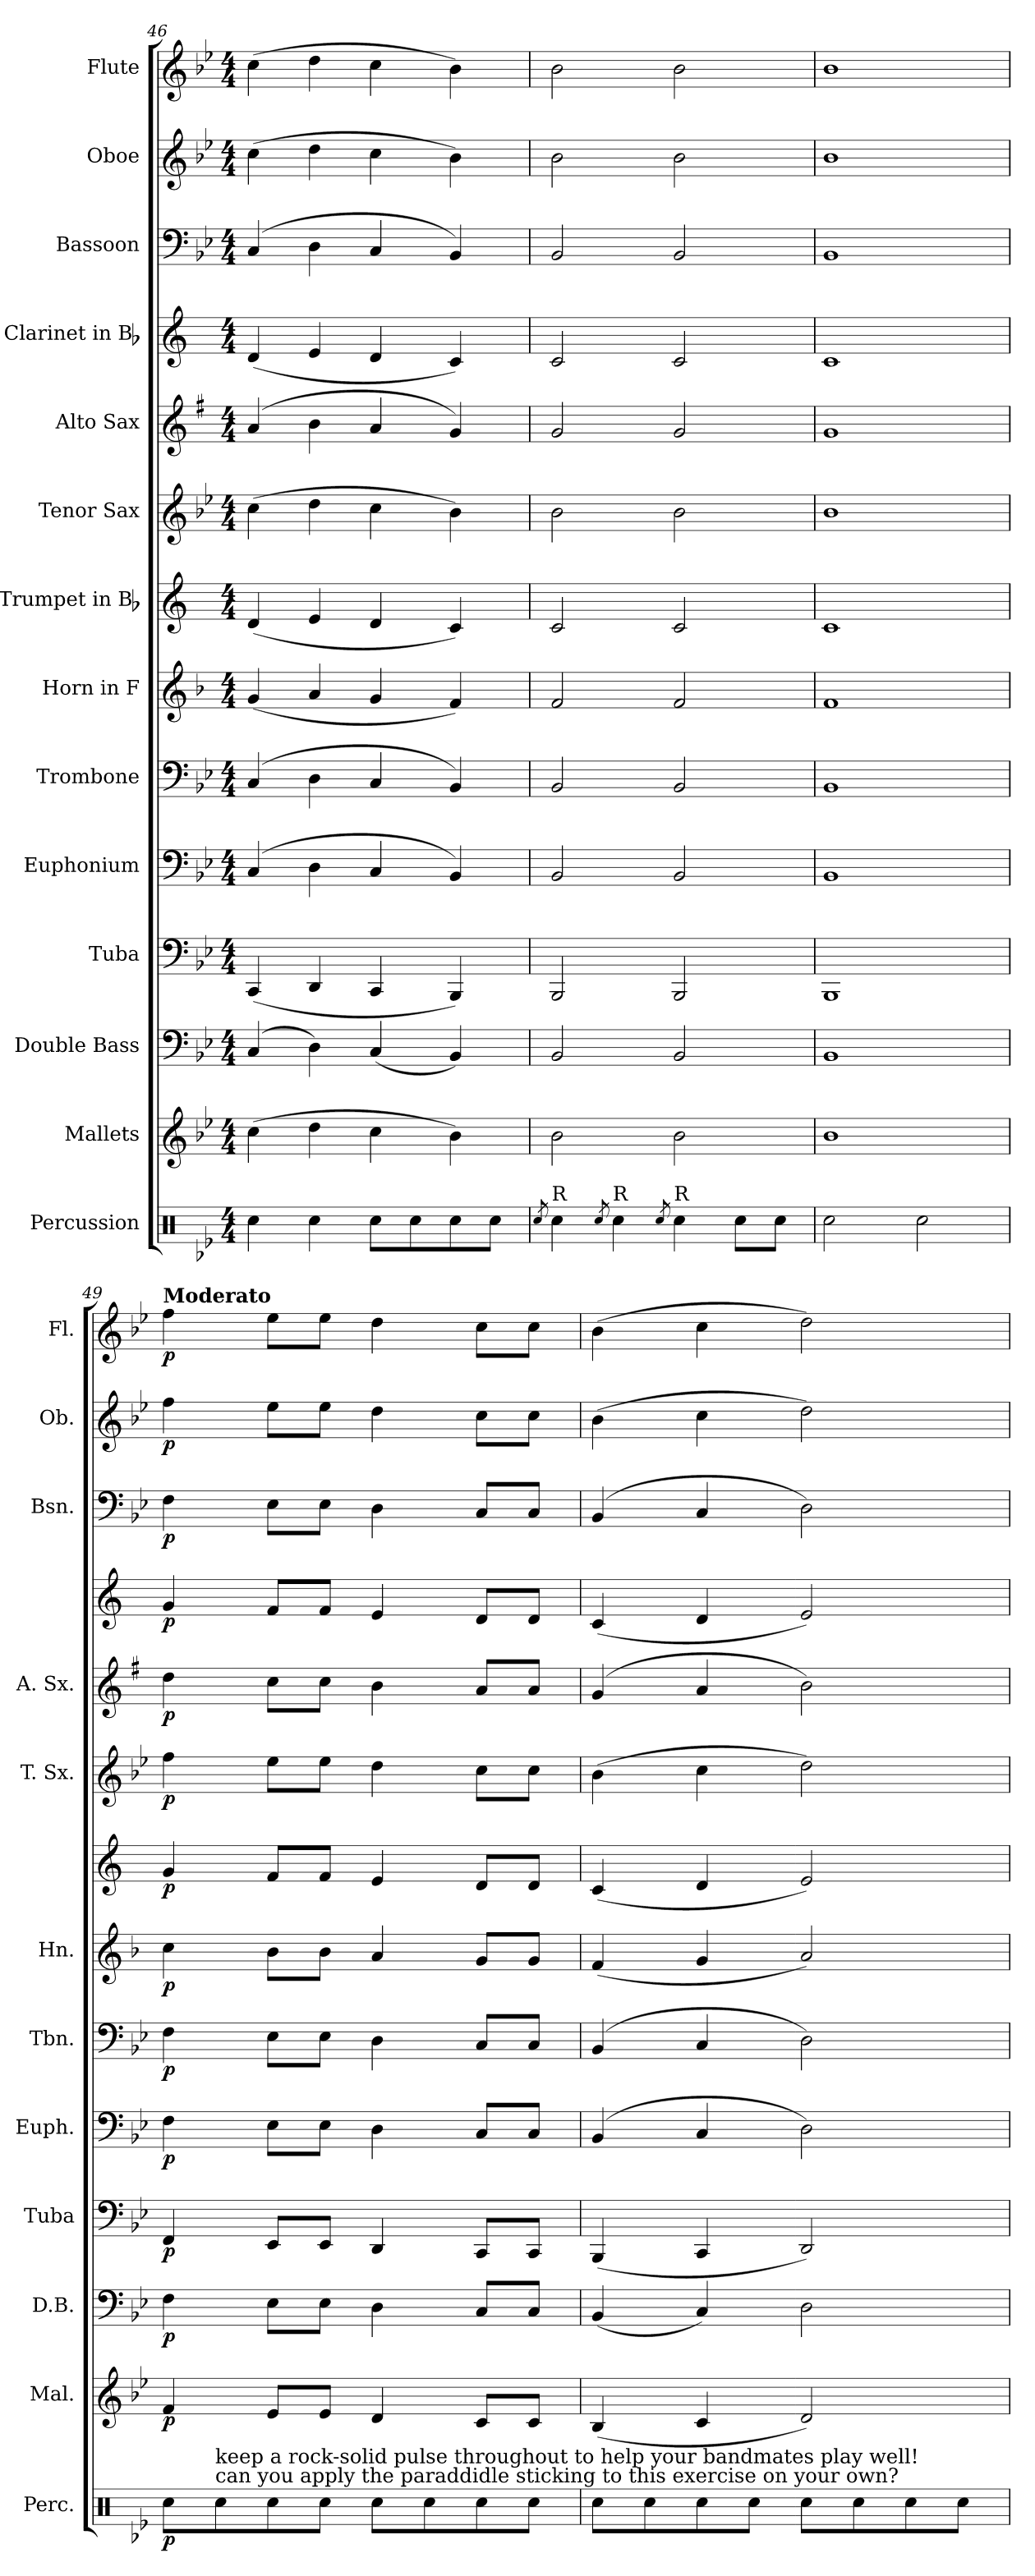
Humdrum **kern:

**kern	**dynam	**kern	**dynam	**kern	**dynam	**kern	**dynam	**kern	**dynam	**kern	**dynam	**kern	**dynam	**kern	**dynam	**kern	**dynam	**kern	**dynam	**kern	**dynam	**kern	**dynam	**kern	**dynam	**kern	**dynam
*part14	*part14	*part13	*part13	*part12	*part12	*part11	*part11	*part10	*part10	*part9	*part9	*part8	*part8	*part7	*part7	*part6	*part6	*part5	*part5	*part4	*part4	*part3	*part3	*part2	*part2	*part1	*part1
*staff14	*staff14	*staff13	*staff13	*staff12	*staff12	*staff11	*staff11	*staff10	*staff10	*staff9	*staff9	*staff8	*staff8	*staff7	*staff7	*staff6	*staff6	*staff5	*staff5	*staff4	*staff4	*staff3	*staff3	*staff2	*staff2	*staff1	*staff1
*I"Percussion	*	*I"Mallets	*	*I"Double Bass	*	*I"Tuba	*	*I"Euphonium	*	*I"Trombone	*	*I"Horn in F	*	*I"Trumpet in Bb	*	*I"Tenor Sax	*	*I"Alto Sax	*	*I"Clarinet in Bb	*	*I"Bassoon	*	*I"Oboe	*	*I"Flute	*
*I'Perc.	*	*I'Mal.	*	*I'D.B.	*	*I'Tuba	*	*I'Euph.	*	*I'Tbn.	*	*I'Hn.	*	*	*	*I'T. Sx.	*	*I'A. Sx.	*	*	*	*I'Bsn.	*	*I'Ob.	*	*I'Fl.	*
*clefX	*	*clefG2	*	*clefF4	*	*clefF4	*	*clefF4	*	*clefF4	*	*clefG2	*	*clefG2	*	*clefG2	*	*clefG2	*	*clefG2	*	*clefF4	*	*clefG2	*	*clefG2	*
*	*	*	*	*ITrd7c12	*	*	*	*	*	*	*	*ITrd4c7	*	*ITrd1c2	*	*ITrd8c14	*	*ITrd5c9	*	*ITrd1c2	*	*	*	*	*	*	*
*k[b-e-]	*	*k[b-e-]	*	*k[b-e-]	*	*k[b-e-]	*	*k[b-e-]	*	*k[b-e-]	*	*k[b-e-]	*	*k[b-e-]	*	*k[b-e-]	*	*k[b-e-]	*	*k[b-e-]	*	*k[b-e-]	*	*k[b-e-]	*	*k[b-e-]	*
*B-:	*	*B-:	*	*B-:	*	*B-:	*	*B-:	*	*B-:	*	*B-:	*	*B-:	*	*B-:	*	*B-:	*	*B-:	*	*B-:	*	*B-:	*	*B-:	*
*M4/4	*	*M4/4	*	*M4/4	*	*M4/4	*	*M4/4	*	*M4/4	*	*M4/4	*	*M4/4	*	*M4/4	*	*M4/4	*	*M4/4	*	*M4/4	*	*M4/4	*	*M4/4	*
=46	=46	=46	=46	=46	=46	=46	=46	=46	=46	=46	=46	=46	=46	=46	=46	=46	=46	=46	=46	=46	=46	=46	=46	=46	=46	=46	=46
4Rcc\	.	(>4cc\	.	(4CC/	.	(<4CC/	.	(4C/	.	(4C/	.	(<4c/	.	(<4c/	.	(>4c\	.	(4c/	.	(<4c/	.	(4C/	.	(>4cc\	.	(>4cc\	.
4Rcc\	.	4dd\	.	4DD\)	.	4DD/	.	4D\	.	4D\	.	4d/	.	4d/	.	4d\	.	4d\	.	4d/	.	4D\	.	4dd\	.	4dd\	.
8Rcc\L	.	4cc\	.	(<4CC/	.	4CC/	.	4C/	.	4C/	.	4c/	.	4c/	.	4c\	.	4c/	.	4c/	.	4C/	.	4cc\	.	4cc\	.
8Rcc\	.	.	.	.	.	.	.	.	.	.	.	.	.	.	.	.	.	.	.	.	.	.	.	.	.	.	.
8Rcc\	.	4b-\)	.	4BBB-/)	.	4BBB-/)	.	4BB-/)	.	4BB-/)	.	4B-/)	.	4B-/)	.	4B-\)	.	4B-/)	.	4B-/)	.	4BB-/)	.	4b-\)	.	4b-\)	.
8Rcc\J	.	.	.	.	.	.	.	.	.	.	.	.	.	.	.	.	.	.	.	.	.	.	.	.	.	.	.
=47	=47	=47	=47	=47	=47	=47	=47	=47	=47	=47	=47	=47	=47	=47	=47	=47	=47	=47	=47	=47	=47	=47	=47	=47	=47	=47	=47
8qRcc/	.	.	.	.	.	.	.	.	.	.	.	.	.	.	.	.	.	.	.	.	.	.	.	.	.	.	.
!LO:TX:a:t=R	!	!	!	!	!	!	!	!	!	!	!	!	!	!	!	!	!	!	!	!	!	!	!	!	!	!	!
4Rcc\	.	2b-\	.	2BBB-/	.	2BBB-/	.	2BB-/	.	2BB-/	.	2B-/	.	2B-/	.	2B-\	.	2B-/	.	2B-/	.	2BB-/	.	2b-\	.	2b-\	.
8qRcc/	.	.	.	.	.	.	.	.	.	.	.	.	.	.	.	.	.	.	.	.	.	.	.	.	.	.	.
!LO:TX:a:t=R	!	!	!	!	!	!	!	!	!	!	!	!	!	!	!	!	!	!	!	!	!	!	!	!	!	!	!
4Rcc\	.	.	.	.	.	.	.	.	.	.	.	.	.	.	.	.	.	.	.	.	.	.	.	.	.	.	.
8qRcc/	.	.	.	.	.	.	.	.	.	.	.	.	.	.	.	.	.	.	.	.	.	.	.	.	.	.	.
!LO:TX:a:t=R	!	!	!	!	!	!	!	!	!	!	!	!	!	!	!	!	!	!	!	!	!	!	!	!	!	!	!
4Rcc\	.	2b-\	.	2BBB-/	.	2BBB-/	.	2BB-/	.	2BB-/	.	2B-/	.	2B-/	.	2B-\	.	2B-/	.	2B-/	.	2BB-/	.	2b-\	.	2b-\	.
8Rcc\L	.	.	.	.	.	.	.	.	.	.	.	.	.	.	.	.	.	.	.	.	.	.	.	.	.	.	.
8Rcc\J	.	.	.	.	.	.	.	.	.	.	.	.	.	.	.	.	.	.	.	.	.	.	.	.	.	.	.
=48	=48	=48	=48	=48	=48	=48	=48	=48	=48	=48	=48	=48	=48	=48	=48	=48	=48	=48	=48	=48	=48	=48	=48	=48	=48	=48	=48
2Rcc\	.	1b-	.	1BBB-	.	1BBB-	.	1BB-	.	1BB-	.	1B-	.	1B-	.	1B-	.	1B-	.	1B-	.	1BB-	.	1b-	.	1b-	.
2Rcc\	.	.	.	.	.	.	.	.	.	.	.	.	.	.	.	.	.	.	.	.	.	.	.	.	.	.	.
!!LO:PB:g=z
=49	=49	=49	=49	=49	=49	=49	=49	=49	=49	=49	=49	=49	=49	=49	=49	=49	=49	=49	=49	=49	=49	=49	=49	=49	=49	=49	=49
*	*	*	*	*	*	*	*	*	*	*	*	*	*	*	*	*	*	*	*	*	*	*	*	*	*	*MM100	*
!	!	!	!	!	!	!	!	!	!	!	!	!	!	!	!	!	!	!	!	!	!	!	!	!	!	!LO:TX:a:B:t=Moderato	!
!	!LO:DY:b	!	!LO:DY:b	!	!LO:DY:b	!	!LO:DY:b	!	!LO:DY:b	!	!LO:DY:b	!	!LO:DY:b	!	!LO:DY:b	!	!LO:DY:b	!	!LO:DY:b	!	!LO:DY:b	!	!LO:DY:b	!	!LO:DY:b	!	!LO:DY:b
8Rcc\L	p	4f/	p	4FF\	p	4FF/	p	4F\	p	4F\	p	4f\	p	4f/	p	4f\	p	4f\	p	4f/	p	4F\	p	4ff\	p	4ff\	p
!LO:TX:a:t=keep a rock-solid pulse throughout to help your bandmates play well!\ncan you apply the paraddidle sticking to this exercise on your own?	!	!	!	!	!	!	!	!	!	!	!	!	!	!	!	!	!	!	!	!	!	!	!	!	!	!	!
8Rcc\	.	.	.	.	.	.	.	.	.	.	.	.	.	.	.	.	.	.	.	.	.	.	.	.	.	.	.
8Rcc\	.	8e-/L	.	8EE-\L	.	8EE-/L	.	8E-\L	.	8E-\L	.	8e-\L	.	8e-/L	.	8e-\L	.	8e-\L	.	8e-/L	.	8E-\L	.	8ee-\L	.	8ee-\L	.
8Rcc\J	.	8e-/J	.	8EE-\J	.	8EE-/J	.	8E-\J	.	8E-\J	.	8e-\J	.	8e-/J	.	8e-\J	.	8e-\J	.	8e-/J	.	8E-\J	.	8ee-\J	.	8ee-\J	.
8Rcc\L	.	4d/	.	4DD\	.	4DD/	.	4D\	.	4D\	.	4d/	.	4d/	.	4d\	.	4d\	.	4d/	.	4D\	.	4dd\	.	4dd\	.
8Rcc\	.	.	.	.	.	.	.	.	.	.	.	.	.	.	.	.	.	.	.	.	.	.	.	.	.	.	.
8Rcc\	.	8c/L	.	8CC/L	.	8CC/L	.	8C/L	.	8C/L	.	8c/L	.	8c/L	.	8c\L	.	8c/L	.	8c/L	.	8C/L	.	8cc\L	.	8cc\L	.
8Rcc\J	.	8c/J	.	8CC/J	.	8CC/J	.	8C/J	.	8C/J	.	8c/J	.	8c/J	.	8c\J	.	8c/J	.	8c/J	.	8C/J	.	8cc\J	.	8cc\J	.
=50	=50	=50	=50	=50	=50	=50	=50	=50	=50	=50	=50	=50	=50	=50	=50	=50	=50	=50	=50	=50	=50	=50	=50	=50	=50	=50	=50
8Rcc\L	.	(<4B-/	.	(<4BBB-/	.	(<4BBB-/	.	(>4BB-/	.	(>4BB-/	.	(<4B-/	.	(<4B-/	.	(>4B-\	.	(>4B-/	.	(<4B-/	.	(>4BB-/	.	(>4b-\	.	(>4b-\	.
8Rcc\	.	.	.	.	.	.	.	.	.	.	.	.	.	.	.	.	.	.	.	.	.	.	.	.	.	.	.
8Rcc\	.	4c/	.	4CC/)	.	4CC/	.	4C/	.	4C/	.	4c/	.	4c/	.	4c\	.	4c/	.	4c/	.	4C/	.	4cc\	.	4cc\	.
8Rcc\J	.	.	.	.	.	.	.	.	.	.	.	.	.	.	.	.	.	.	.	.	.	.	.	.	.	.	.
8Rcc\L	.	2d/)	.	2DD\	.	2DD/)	.	2D\)	.	2D\)	.	2d/)	.	2d/)	.	2d\)	.	2d\)	.	2d/)	.	2D\)	.	2dd\)	.	2dd\)	.
8Rcc\	.	.	.	.	.	.	.	.	.	.	.	.	.	.	.	.	.	.	.	.	.	.	.	.	.	.	.
8Rcc\	.	.	.	.	.	.	.	.	.	.	.	.	.	.	.	.	.	.	.	.	.	.	.	.	.	.	.
8Rcc\J	.	.	.	.	.	.	.	.	.	.	.	.	.	.	.	.	.	.	.	.	.	.	.	.	.	.	.
=	=	=	=	=	=	=	=	=	=	=	=	=	=	=	=	=	=	=	=	=	=	=	=	=	=	=	=
*-	*-	*-	*-	*-	*-	*-	*-	*-	*-	*-	*-	*-	*-	*-	*-	*-	*-	*-	*-	*-	*-	*-	*-	*-	*-	*-	*-
